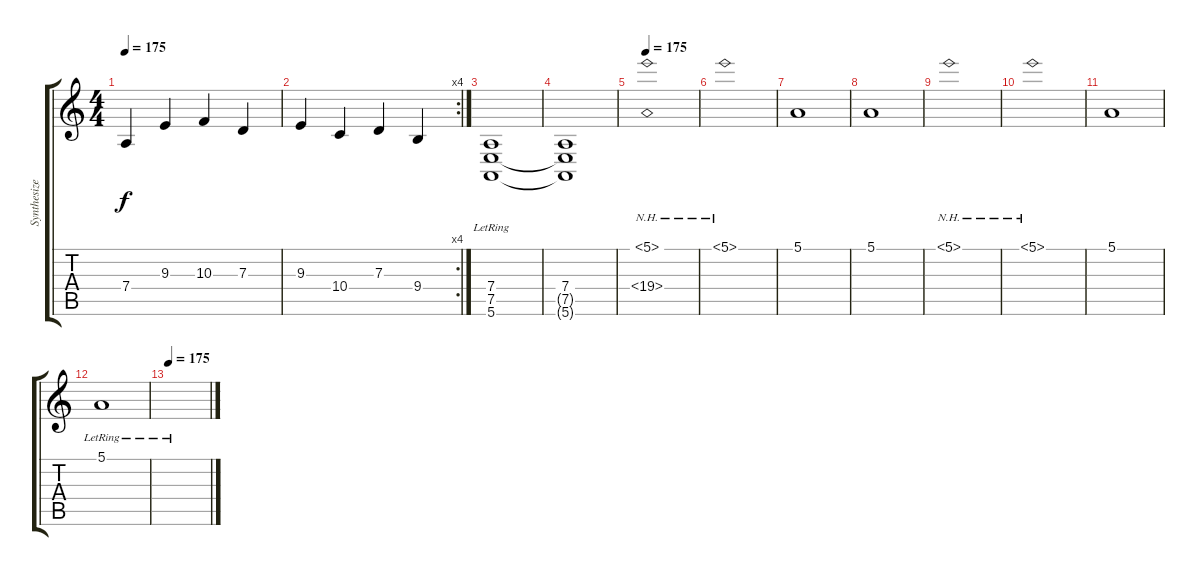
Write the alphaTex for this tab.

\track ("Synthesizer " "Synthesize") {instrument churchorgan}
\staff {score tabs}
\tuning (E4 B3 G3 D3 A2 E2) {hide}
\ts (4 4)
\tempo 175
\tempo 140
\tempo 175
\clef g2
\ks c
7.4.4{dy f instrument churchorgan} 9.3.4 10.3.4 7.3.4 |
\rc 4
9.3.4 10.4.4 7.3.4 9.4.4 |
(7.4 7.5{lr} 5.6).1 |
(7.4 7.5{t} 5.6{t}).1 |
\tempo 175
(5.1{nh} 19.4{nh}).1 |
5.1{nh}.1 |
5.1.1 |
5.1.1 |
5.1{nh}.1 |
5.1{nh}.1 |
5.1.1 |
5.1{lr}.1 |
\tempo 175
